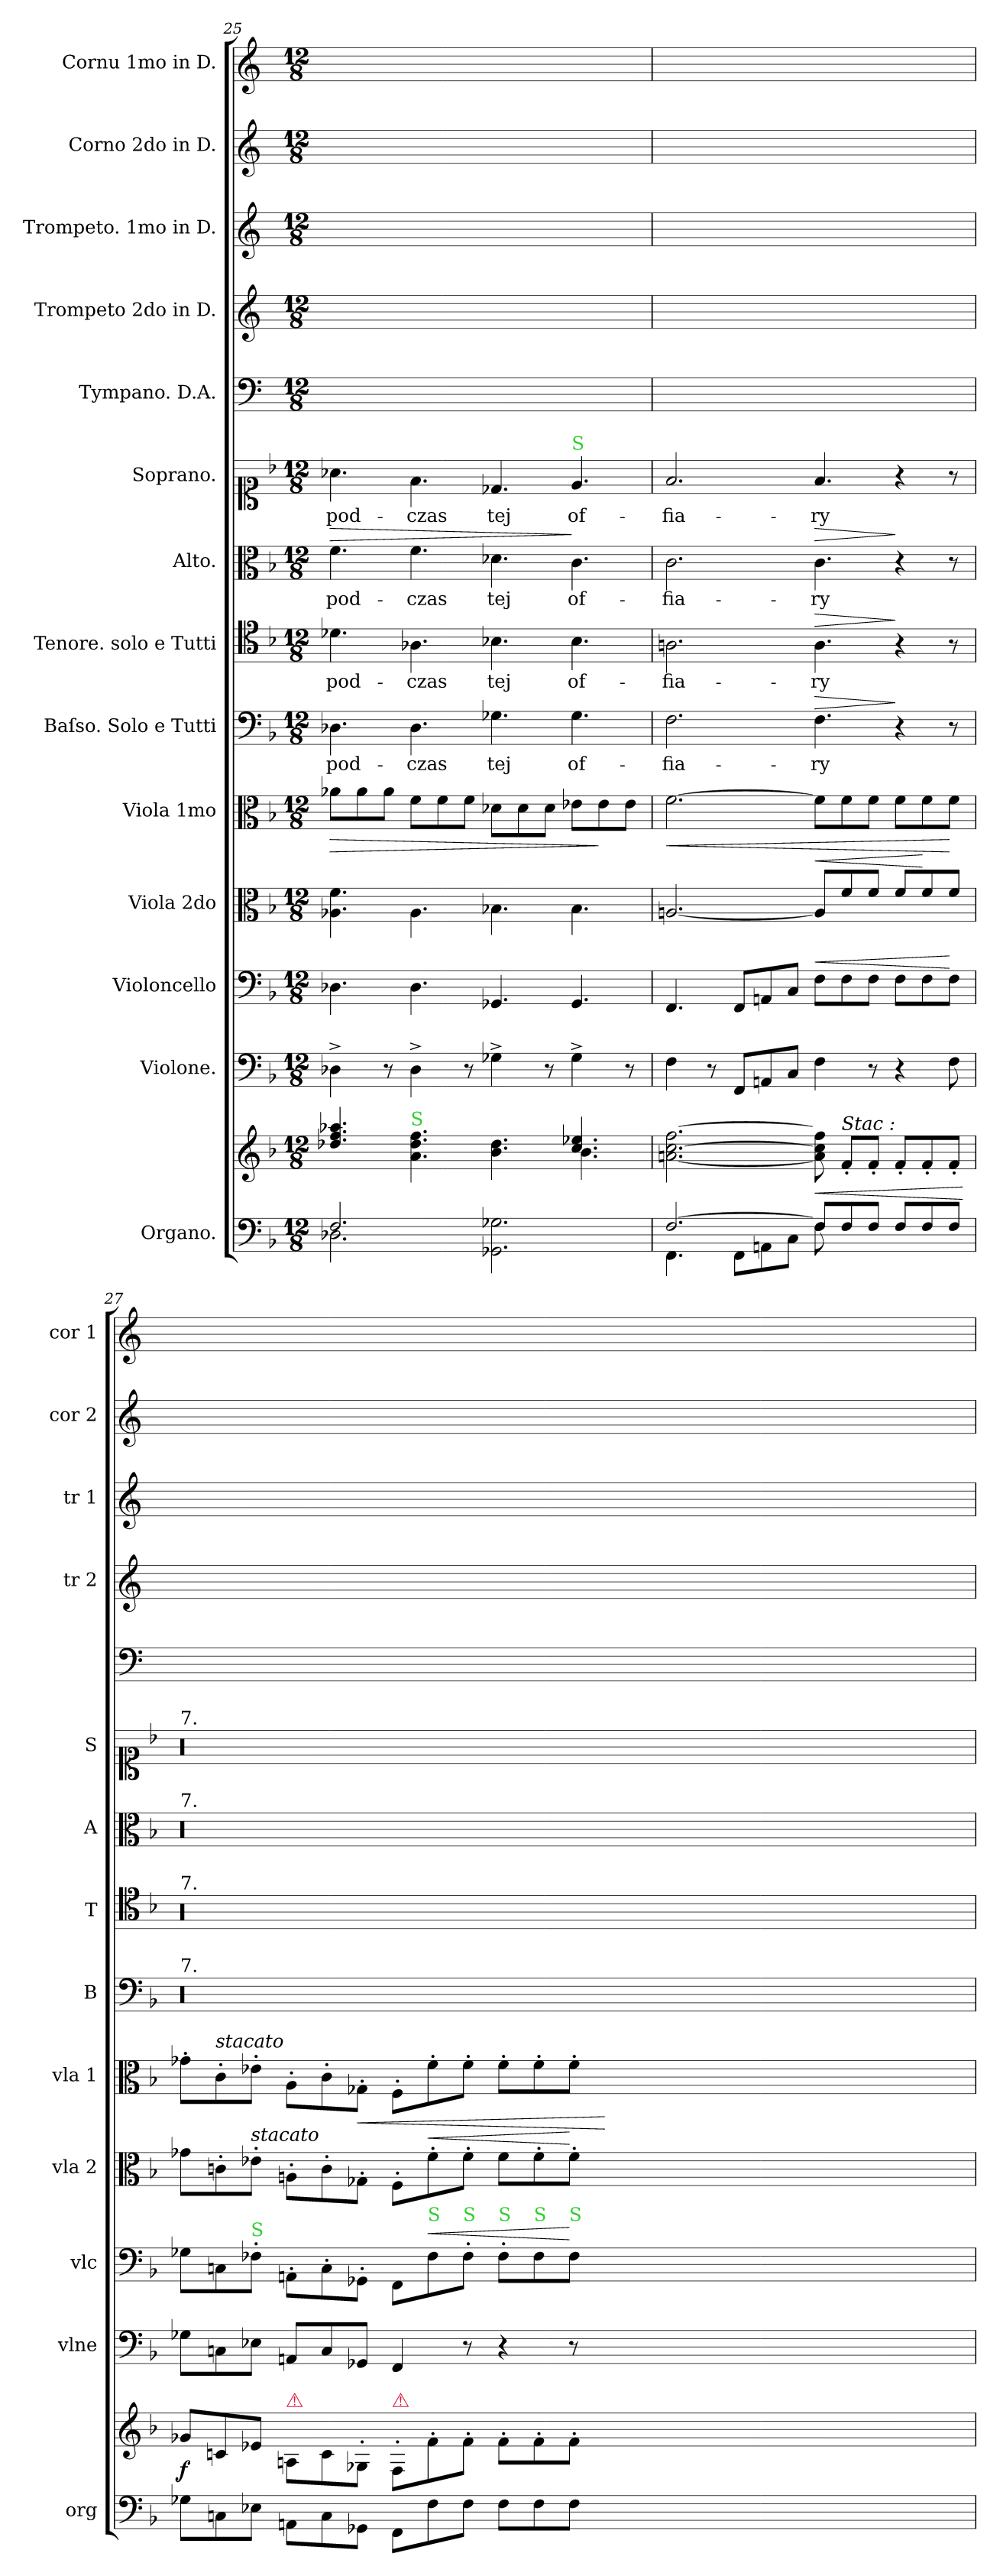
**kern	**kern	**dynam	**kern	**kern	**dynam	**kern	**dynam	**kern	**dynam	**kern	**text	**dynam	**kern	**text	**dynam	**kern	**text	**dynam	**kern	**text	**kern	**kern	**kern	**kern	**kern
*part14	*part14	*part14	*part13	*part12	*part12	*part11	*part11	*part10	*part10	*part9	*part9	*part9	*part8	*part8	*part8	*part7	*part7	*part7	*part6	*part6	*part5	*part4	*part3	*part2	*part1
*staff15	*staff14	*staff14/15	*staff13	*staff12	*staff12	*staff11	*staff11	*staff10	*staff10	*staff9	*staff9	*staff9	*staff8	*staff8	*staff8	*staff7	*staff7	*staff7	*staff6	*staff6	*staff5	*staff4	*staff3	*staff2	*staff1
*I"Organo.	*	*	*I"Violone.	*I"Violoncello	*	*I"Viola 2do	*	*I"Viola 1mo	*	*I"Baſso. Solo e Tutti	*	*	*I"Tenore. solo e Tutti	*	*	*I"Alto.	*	*	*I"Soprano.	*	*I"Tympano. D.A.	*I"Trompeto 2do in D.	*I"Trompeto. 1mo in D.	*I"Corno 2do in D.	*I"Cornu 1mo in D.
*I'org	*	*	*I'vlne	*I'vlc	*	*I'vla 2	*	*I'vla 1	*	*I'B	*	*	*I'T	*	*	*I'A	*	*	*I'S	*	*	*I'tr 2	*I'tr 1	*I'cor 2	*I'cor 1
*clefF4	*clefG2	*	*clefF4	*clefF4	*	*clefC3	*	*clefC3	*	*clefF4	*	*	*clefC4	*	*	*clefC3	*	*	*clefC1	*	*clefF4	*clefG2	*clefG2	*clefG2	*clefG2
*	*	*	*	*	*	*	*	*	*	*	*	*	*	*	*	*	*	*	*	*	*	*ITrd-1c-2	*ITrd-1c-2	*ITrd6c10	*ITrd6c10
*k[b-]	*k[b-]	*	*k[b-]	*k[b-]	*	*k[b-]	*	*k[b-]	*	*k[b-]	*	*	*k[b-]	*	*	*k[b-]	*	*	*k[b-]	*	*k[]	*k[f#c#]	*k[f#c#]	*k[f#c#]	*k[f#c#]
*M12/8	*M12/8	*	*M12/8	*M12/8	*	*M12/8	*	*M12/8	*	*M12/8	*	*	*M12/8	*	*	*M12/8	*	*	*M12/8	*	*M12/8	*M12/8	*M12/8	*M12/8	*M12/8
=25	=25	=25	=25	=25	=25	=25	=25	=25	=25	=25	=25	=25	=25	=25	=25	=25	=25	=25	=25	=25	=25	=25	=25	=25	=25
*^	*^	*	*	*	*	*	*	*	*	*	*	*	*	*	*	*	*	*	*	*	*	*	*	*	*
!	!	!	!	!	!	!	!	!	!	!	!LO:HP:b	!	!	!	!	!	!	!	!	!LO:HP:a	!	!	!	!	!	!	!
2.F/	2.D-X\	4.dd-X/ 4.ff/ 4.aa-X/	4.ryy	.	4D-X^\	4.D-X\	.	4.A-X\ 4.f\	.	8a-X\L	>	4.D-X\	pod-	.	4.d-X\	pod-	.	4.f\	pod-	>	4.a-X\	pod-	1.ryy	1.ryy	1.ryy	1.ryy	1.ryy
.	.	.	.	.	.	.	.	.	.	8a-\	.	.	.	.	.	.	.	.	.	.	.	.	.	.	.	.	.
.	.	.	.	.	8r	.	.	.	.	8a-\J	.	.	.	.	.	.	.	.	.	.	.	.	.	.	.	.	.
!	!	!LO:TX:a:color=limegreen:t=S	!	!	!	!	!	!	!	!	!	!	!	!	!	!	!	!	!	!	!	!	!	!	!	!	!
.	.	4.a\ 4.dd-\ 4.ff\	4.ryy	.	4D-^\	4.D-\	.	4.A-\	.	8f\L	.	4.D-\	-czas	.	4.A-X\	-czas	.	4.f\	-czas	.	4.f\	-czas	.	.	.	.	.
.	.	.	.	.	.	.	.	.	.	8f\	.	.	.	.	.	.	.	.	.	.	.	.	.	.	.	.	.
.	.	.	.	.	8r	.	.	.	.	8f\J	.	.	.	.	.	.	.	.	.	.	.	.	.	.	.	.	.
2.GG-X\ 2.G-X\	4.ryy	4.b-\ 4.dd-\	4.ryy	.	4G-X^\	4.GG-X/	.	4.B-X\	.	8d-X\L	.	4.G-X\	tej	.	4.B-X\	tej	.	4.d-X\	tej	.	4.d-X/	tej	.	.	.	.	.
.	.	.	.	.	.	.	.	.	.	8d-\	.	.	.	.	.	.	.	.	.	.	.	.	.	.	.	.	.
.	.	.	.	.	8r	.	.	.	.	8d-\J	.	.	.	.	.	.	.	.	.	.	.	.	.	.	.	.	.
!	!	!	!	!	!	!	!	!	!	!	!	!	!	!	!	!	!	!	!	!	!LO:TX:a:color=limegreen:t=S	!	!	!	!	!	!
.	4.ryy	4.cc/ 4.ee-X/	4.b-\	.	4G-^\	4.GG-/	.	4.B-\	.	8e-X\L	.	4.G-\	of-	.	4.B-\	of-	.	4.c\	of-	]	4.e/	of-	.	.	.	.	.
.	.	.	.	.	.	.	.	.	.	8e-\	]	.	.	.	.	.	.	.	.	.	.	.	.	.	.	.	.
.	.	.	.	.	8r	.	.	.	.	8e-\J	.	.	.	.	.	.	.	.	.	.	.	.	.	.	.	.	.
*	*	*v	*v	*	*	*	*	*	*	*	*	*	*	*	*	*	*	*	*	*	*	*	*	*	*	*	*
=26	=26	=26	=26	=26	=26	=26	=26	=26	=26	=26	=26	=26	=26	=26	=26	=26	=26	=26	=26	=26	=26	=26	=26	=26	=26	=26
!	!	!	!	!	!	!	!	!	!	!LO:HP:b	!	!	!	!	!	!	!	!	!	!	!	!	!	!	!	!
[2.F/	4.FF\	[2.an\ [2.cc\ [2.ff\	.	4F\	4.FF/	.	[2.An/	.	[2.f\	<	2.F\	-fia-	.	2.An\	-fia-	.	2.c\	-fia-	.	2.f/	-fia-	1.ryy	1.ryy	1.ryy	1.ryy	1.ryy
.	.	.	.	8r	.	.	.	.	.	.	.	.	.	.	.	.	.	.	.	.	.	.	.	.	.	.
.	8FF\L	.	.	8FF/L	8FF/L	.	.	.	.	.	.	.	.	.	.	.	.	.	.	.	.	.	.	.	.	.
.	8AAn\	.	.	8AAn/	8AAn/	.	.	.	.	.	.	.	.	.	.	.	.	.	.	.	.	.	.	.	.	.
.	8C\J	.	.	8C/J	8C/J	.	.	.	.	.	.	.	.	.	.	.	.	.	.	.	.	.	.	.	.	.
!	!	!	!	!	!	!LO:HP:a	!	!LO:HP:a	!	!	!	!	!LO:HP:a	!	!	!LO:HP:a	!	!	!LO:HP:a	!	!	!	!	!	!	!
8F/L]	8F\	8a]\ 8cc]\ 8ff]\	<	4F\	8F\L	<	8A/L]	<	8f\L]	.	4.F\	-ry	>	4.A\	-ry	>	4.c\	-ry	>	4.f/	-ry	.	.	.	.	.
!	!	!LO:TX:a:i:t=Stac &colon;	!	!	!	!	!	!	!	!	!	!	!	!	!	!	!	!	!	!	!	!	!	!	!	!
8F/	8ryy	8f'/L	.	.	8F\	.	8f/	.	8f\	.	.	.	.	.	.	.	.	.	.	.	.	.	.	.	.	.
8F/J	8ryy	8f'/J	.	8r	8F\J	.	8f/J	.	8f\J	.	.	.	.	.	.	.	.	.	.	.	.	.	.	.	.	.
8F/L	4.ryy	8f'/L	.	4r	8F\L	.	8f/L	.	8f\L	.	4r	.	]	4r	.	]	4r	.	]	4r	.	.	.	.	.	.
8F/	.	8f'/	.	.	8F\	.	8f/	[	8f\	.	.	.	.	.	.	.	.	.	.	.	.	.	.	.	.	.
8F/J	.	8f'/J	.	8F\	8F\J	[	8f/J	.	8f\J	[	8r	.	.	8r	.	.	8r	.	.	8r	.	.	.	.	.	.
*v	*v	*	*	*	*	*	*	*	*	*	*	*	*	*	*	*	*	*	*	*	*	*	*	*	*	*
.	.	[	.	.	.	.	.	.	.	.	.	.	.	.	.	.	.	.	.	.	.	.	.	.	.
=27	=27	=27	=27	=27	=27	=27	=27	=27	=27	=27	=27	=27	=27	=27	=27	=27	=27	=27	=27	=27	=27	=27	=27	=27	=27
!	!	!	!	!	!	!	!	!	!	!	!	!	!	!	!	!	!	!	!LO:TX:a:t=7.	!	!	!	!	!	!
!	!	!	!	!	!	!	!	!	!	!	!	!	!	!	!	!LO:TX:a:t=7.	!	!	!	!	!	!	!	!	!
!	!	!	!	!	!	!	!	!	!	!	!	!	!LO:TX:a:t=7.	!	!	!	!	!	!	!	!	!	!	!	!
!	!	!	!	!	!	!	!	!	!	!LO:TX:a:t=7.	!	!	!	!	!	!	!	!	!	!	!	!	!	!	!
!	!	!	!	!	!LO:DY:a	!	!	!	!LO:DY:a	!	!	!	!	!	!	!	!	!	!	!	!	!	!	!	!
8G-X\L	8g-X/L	f	8G-X\L	8G-X\L	fort	8g-X\L	fr	8g-X'\L	f&colon;	00.r	.	.	00.r	.	.	00.r	.	.	00.r	.	1.ryy	1.ryy	1.ryy	1.ryy	1.ryy
!	!	!	!	!	!	!	!	!LO:TX:a:i:t=stacato	!	!	!	!	!	!	!	!	!	!	!	!	!	!	!	!	!
8Cn\	8cn/	.	8Cn\	8Cn\	.	8cn'\	.	8c'\	.	.	.	.	.	.	.	.	.	.	.	.	.	.	.	.	.
!	!	!	!	!	!	!LO:TX:a:i:t=stacato	!	!	!	!	!	!	!	!	!	!	!	!	!	!	!	!	!	!	!
!	!	!	!	!LO:TX:a:color=limegreen:t=S	!	!	!	!	!	!	!	!	!	!	!	!	!	!	!	!	!	!	!	!	!
8E-X\J	8e-X/J	.	8E-X\J	8F-X'\J	.	8e-X'\J	.	8e-X'\J	.	.	.	.	.	.	.	.	.	.	.	.	.	.	.	.	.
!	!LO:TX:a:color=crimson:t=⚠	!	!	!	!	!	!	!	!	!	!	!	!	!	!	!	!	!	!	!	!	!	!	!	!
8AAn\L	8An\L	.	8AAn/L	8AAn'\L	.	8An'\L	.	8A'\L	.	.	.	.	.	.	.	.	.	.	.	.	.	.	.	.	.
8C\	8c\	.	8C/	8C'\	.	8c'\	.	8c'\	.	.	.	.	.	.	.	.	.	.	.	.	.	.	.	.	.
!	!	!	!	!	!	!	!	!	!LO:HP:b	!	!	!	!	!	!	!	!	!	!	!	!	!	!	!	!
8GG-X\J	8G-X'/J	.	8GG-X/J	8GG-X'\J	.	8G-X'\J	.	8G-X'\J	<	.	.	.	.	.	.	.	.	.	.	.	.	.	.	.	.
!	!LO:TX:a:color=crimson:t=⚠	!	!	!	!	!	!	!	!	!	!	!	!	!	!	!	!	!	!	!	!	!	!	!	!
8FF\L	8F'/L	.	4FF/	8FF\L	.	8F'\L	.	8F'\L	.	.	.	.	.	.	.	.	.	.	.	.	.	.	.	.	.
!	!	!	!	!LO:TX:a:color=limegreen:t=S	!	!	!	!	!	!	!	!	!	!	!	!	!	!	!	!	!	!	!	!	!
!	!	!	!	!	!LO:HP:a	!	!LO:HP:a	!	!	!	!	!	!	!	!	!	!	!	!	!	!	!	!	!	!
8F\	8f'\	.	.	8F-\	<	8f'\	<	8f'\	.	.	.	.	.	.	.	.	.	.	.	.	.	.	.	.	.
!	!	!	!	!LO:TX:a:color=limegreen:t=S	!	!	!	!	!	!	!	!	!	!	!	!	!	!	!	!	!	!	!	!	!
8F\J	8f'\J	.	8r	8F-'\J	.	8f'\J	.	8f'\J	.	.	.	.	.	.	.	.	.	.	.	.	.	.	.	.	.
!	!	!	!	!LO:TX:a:color=limegreen:t=S	!	!	!	!	!	!	!	!	!	!	!	!	!	!	!	!	!	!	!	!	!
8F\L	8f'\L	.	4r	8F-'\L	.	8f\L	.	8f'\L	.	.	.	.	.	.	.	.	.	.	.	.	.	.	.	.	.
!	!	!	!	!LO:TX:a:color=limegreen:t=S	!	!	!	!	!	!	!	!	!	!	!	!	!	!	!	!	!	!	!	!	!
8F\	8f'\	.	.	8F-\	.	8f'\	.	8f'\	.	.	.	.	.	.	.	.	.	.	.	.	.	.	.	.	.
!	!	!	!	!LO:TX:a:color=limegreen:t=S	!	!	!	!	!	!	!	!	!	!	!	!	!	!	!	!	!	!	!	!	!
8F\J	8f'\J	.	8r	8F-\J	[	8f'\J	[	8f'\J	.	.	.	.	.	.	.	.	.	.	.	.	.	.	.	.	.
00ryy	00ryy	.	00ryy	00ryy	.	00ryy	.	00ryy	[	.	.	.	.	.	.	.	.	.	.	.	00ryy	00ryy	00ryy	00ryy	00ryy
2ryy	2ryy	.	2ryy	2ryy	.	2ryy	.	2ryy	.	.	.	.	.	.	.	.	.	.	.	.	2ryy	2ryy	2ryy	2ryy	2ryy
=	=	=	=	=	=	=	=	=	=	=	=	=	=	=	=	=	=	=	=	=	=	=	=	=	=
*-	*-	*-	*-	*-	*-	*-	*-	*-	*-	*-	*-	*-	*-	*-	*-	*-	*-	*-	*-	*-	*-	*-	*-	*-	*-
